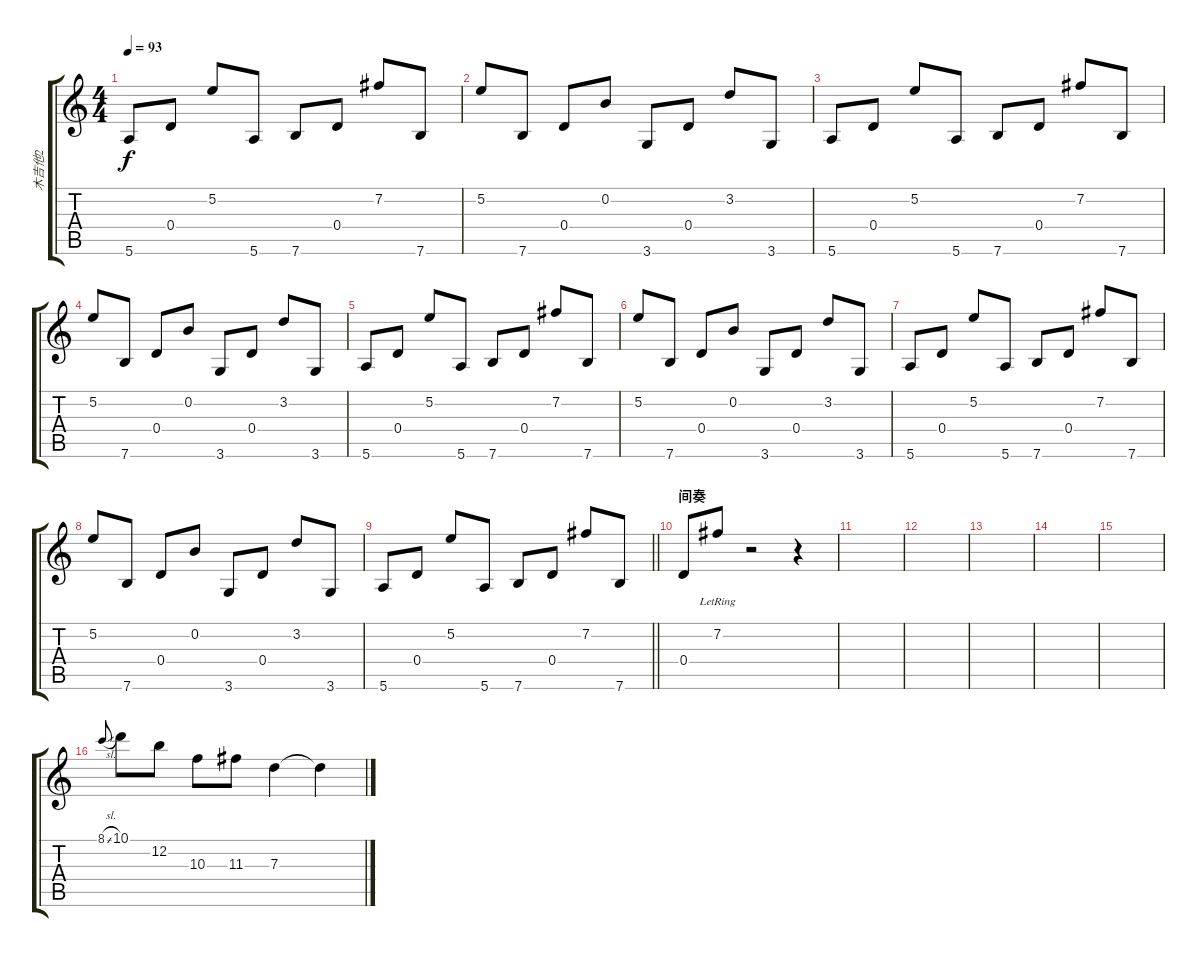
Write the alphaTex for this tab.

\track ("木吉他2" "木吉他2") {instrument acousticguitarnylon}
\staff {score tabs}
\tuning (E4 B3 G3 D3 A2 E2) {hide}
\ts (4 4)
\tempo 93
\clef g2
\ks c
5.6.8{dy f} 0.4.8 5.2.8 5.6.8 7.6.8 0.4.8 7.2.8 7.6.8 |
5.2.8 7.6.8 0.4.8 0.2.8 3.6.8 0.4.8 3.2.8 3.6.8 |
5.6.8 0.4.8 5.2.8 5.6.8 7.6.8 0.4.8 7.2.8 7.6.8 |
5.2.8 7.6.8 0.4.8 0.2.8 3.6.8 0.4.8 3.2.8 3.6.8 |
5.6.8 0.4.8 5.2.8 5.6.8 7.6.8 0.4.8 7.2.8 7.6.8 |
5.2.8 7.6.8 0.4.8 0.2.8 3.6.8 0.4.8 3.2.8 3.6.8 |
5.6.8 0.4.8 5.2.8 5.6.8 7.6.8 0.4.8 7.2.8 7.6.8 |
5.2.8 7.6.8 0.4.8 0.2.8 3.6.8 0.4.8 3.2.8 3.6.8 |
\barLineRight lightlight
5.6.8 0.4.8 5.2.8 5.6.8 7.6.8 0.4.8 7.2.8 7.6.8 |
\section ("" "间奏")
0.4.8 7.2{lr}.8 r.2 r.4 |
|
|
|
|
|
8.1{sl}.8{gr onbeat} 10.1.8{volume 9 balance 11 instrument electricguitarjazz} 12.2.8 10.3.8 11.3.8 7.3.4 7.3{t}.4
